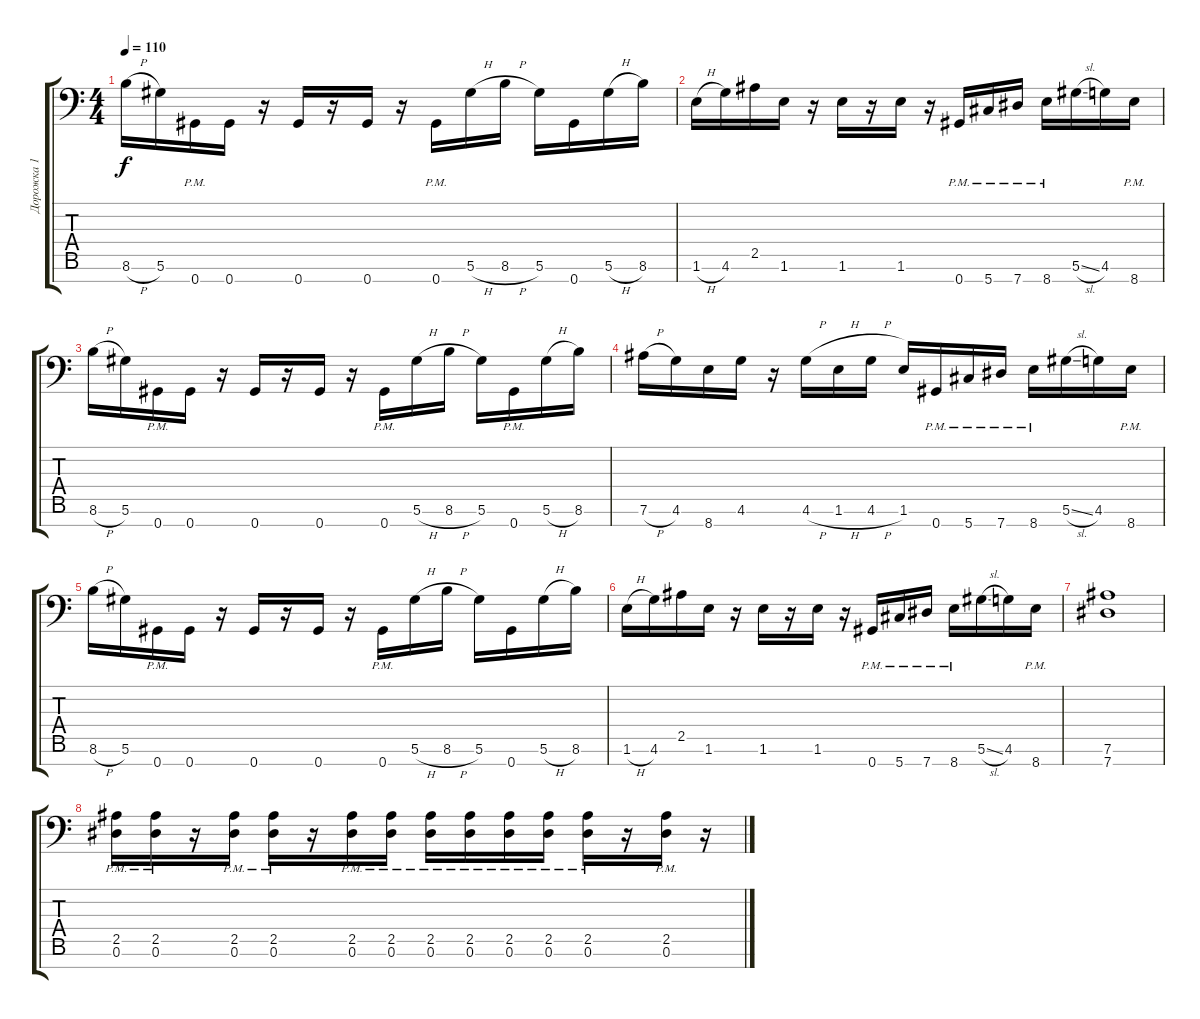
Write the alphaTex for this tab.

\track ("Дорожка 1" "Дорожка 1") {instrument distortionguitar}
\staff {score tabs}
\tuning (Eb4 Bb3 Gb3 Db3 Ab2 Eb2 Ab1) {hide}
\ts (4 4)
\tempo 110
\clef f4
\ks c
8.6{h}.16{dy f} 5.6.16 0.7{pm}.16 0.7.16 r.16 0.7.16 r.16 0.7.16 r.16 0.7{pm}.16 5.6{h}.16 8.6{h}.16 5.6.16 0.7.16 5.6{h}.16 8.6.16 |
1.6{h}.16 4.6.16 2.5.16 1.6.16 r.16 1.6.16 r.16 1.6.16 r.16 0.7{pm}.16 5.7{pm}.16 7.7{pm}.16 8.7{pm}.16 5.6{sl}.16 4.6.16 8.7{pm}.16 |
8.6{h}.16 5.6.16 0.7{pm}.16 0.7.16 r.16 0.7.16 r.16 0.7.16 r.16 0.7{pm}.16 5.6{h}.16 8.6{h}.16 5.6.16 0.7{pm}.16 5.6{h}.16 8.6.16 |
7.6{h}.16 4.6.16 8.7.16 4.6.16 r.16 4.6{h}.16 1.6{h}.16 4.6{h}.16 1.6.16 0.7{pm}.16 5.7{pm}.16 7.7{pm}.16 8.7{pm}.16 5.6{sl}.16 4.6.16 8.7{pm}.16 |
8.6{h}.16 5.6.16 0.7{pm}.16 0.7.16 r.16 0.7.16 r.16 0.7.16 r.16 0.7{pm}.16 5.6{h}.16 8.6{h}.16 5.6.16 0.7.16 5.6{h}.16 8.6.16 |
1.6{h}.16 4.6.16 2.5.16 1.6.16 r.16 1.6.16 r.16 1.6.16 r.16 0.7{pm}.16 5.7{pm}.16 7.7{pm}.16 8.7{pm}.16 5.6{sl}.16 4.6.16 8.7{pm}.16 |
(7.6 7.7).1 |
(2.5{pm} 0.6{pm}).16 (2.5{pm} 0.6{pm}).16 r.16 (2.5{pm} 0.6{pm}).16 (2.5{pm} 0.6{pm}).16 r.16 (2.5{pm} 0.6{pm}).16 (2.5{pm} 0.6{pm}).16 (2.5{pm} 0.6{pm}).16 (2.5{pm} 0.6{pm}).16 (2.5{pm} 0.6{pm}).16 (2.5{pm} 0.6{pm}).16 (2.5{pm} 0.6{pm}).16 r.16 (2.5{pm} 0.6{pm}).16 r.16
